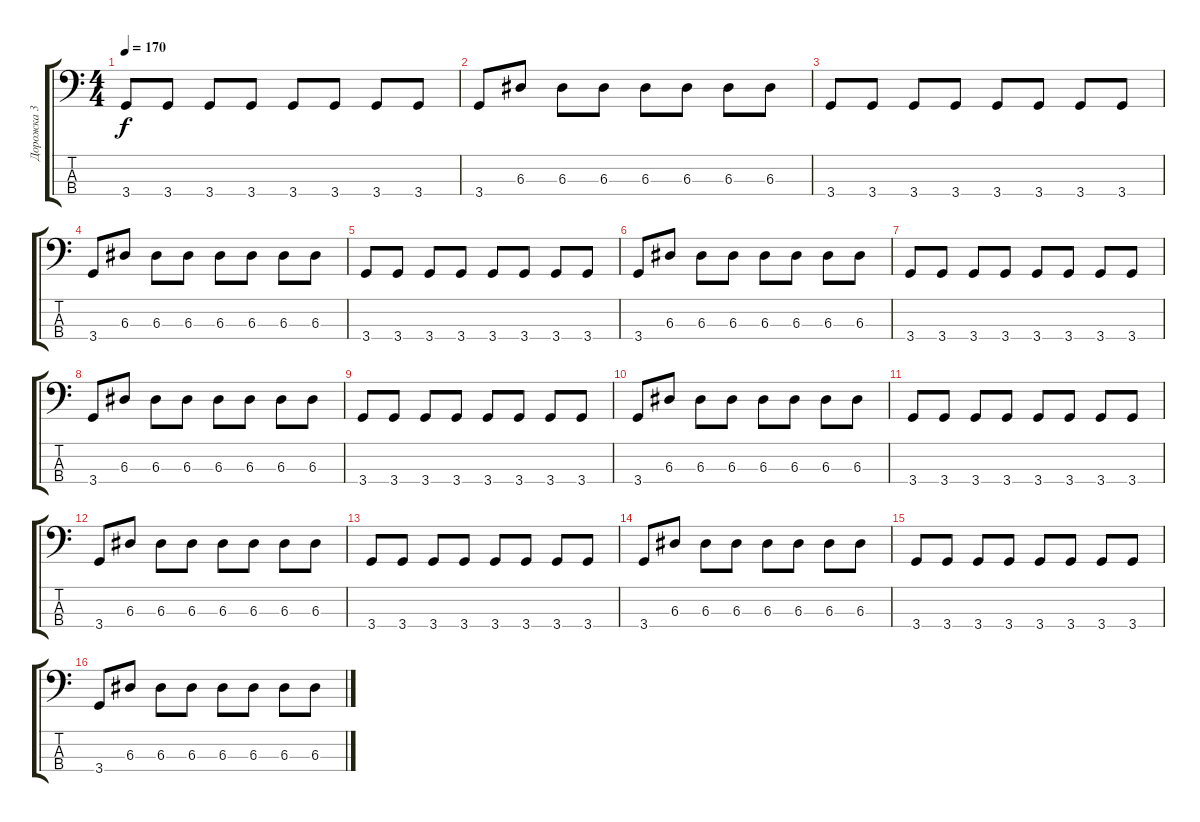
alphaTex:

\track ("Дорожка 3" "Дорожка 3") {instrument electricbasspick}
\staff {score tabs}
\tuning (G2 D2 A1 E1) {hide}
\ts (4 4)
\tempo 170
\clef f4
\ks c
3.4.8{dy f} 3.4.8 3.4.8 3.4.8 3.4.8 3.4.8 3.4.8 3.4.8 |
3.4.8 6.3.8 6.3.8 6.3.8 6.3.8 6.3.8 6.3.8 6.3.8 |
3.4.8 3.4.8 3.4.8 3.4.8 3.4.8 3.4.8 3.4.8 3.4.8 |
3.4.8 6.3.8 6.3.8 6.3.8 6.3.8 6.3.8 6.3.8 6.3.8 |
3.4.8 3.4.8 3.4.8 3.4.8 3.4.8 3.4.8 3.4.8 3.4.8 |
3.4.8 6.3.8 6.3.8 6.3.8 6.3.8 6.3.8 6.3.8 6.3.8 |
3.4.8 3.4.8 3.4.8 3.4.8 3.4.8 3.4.8 3.4.8 3.4.8 |
3.4.8 6.3.8 6.3.8 6.3.8 6.3.8 6.3.8 6.3.8 6.3.8 |
3.4.8 3.4.8 3.4.8 3.4.8 3.4.8 3.4.8 3.4.8 3.4.8 |
3.4.8 6.3.8 6.3.8 6.3.8 6.3.8 6.3.8 6.3.8 6.3.8 |
3.4.8 3.4.8 3.4.8 3.4.8 3.4.8 3.4.8 3.4.8 3.4.8 |
3.4.8 6.3.8 6.3.8 6.3.8 6.3.8 6.3.8 6.3.8 6.3.8 |
3.4.8 3.4.8 3.4.8 3.4.8 3.4.8 3.4.8 3.4.8 3.4.8 |
3.4.8 6.3.8 6.3.8 6.3.8 6.3.8 6.3.8 6.3.8 6.3.8 |
3.4.8 3.4.8 3.4.8 3.4.8 3.4.8 3.4.8 3.4.8 3.4.8 |
3.4.8 6.3.8 6.3.8 6.3.8 6.3.8 6.3.8 6.3.8 6.3.8
